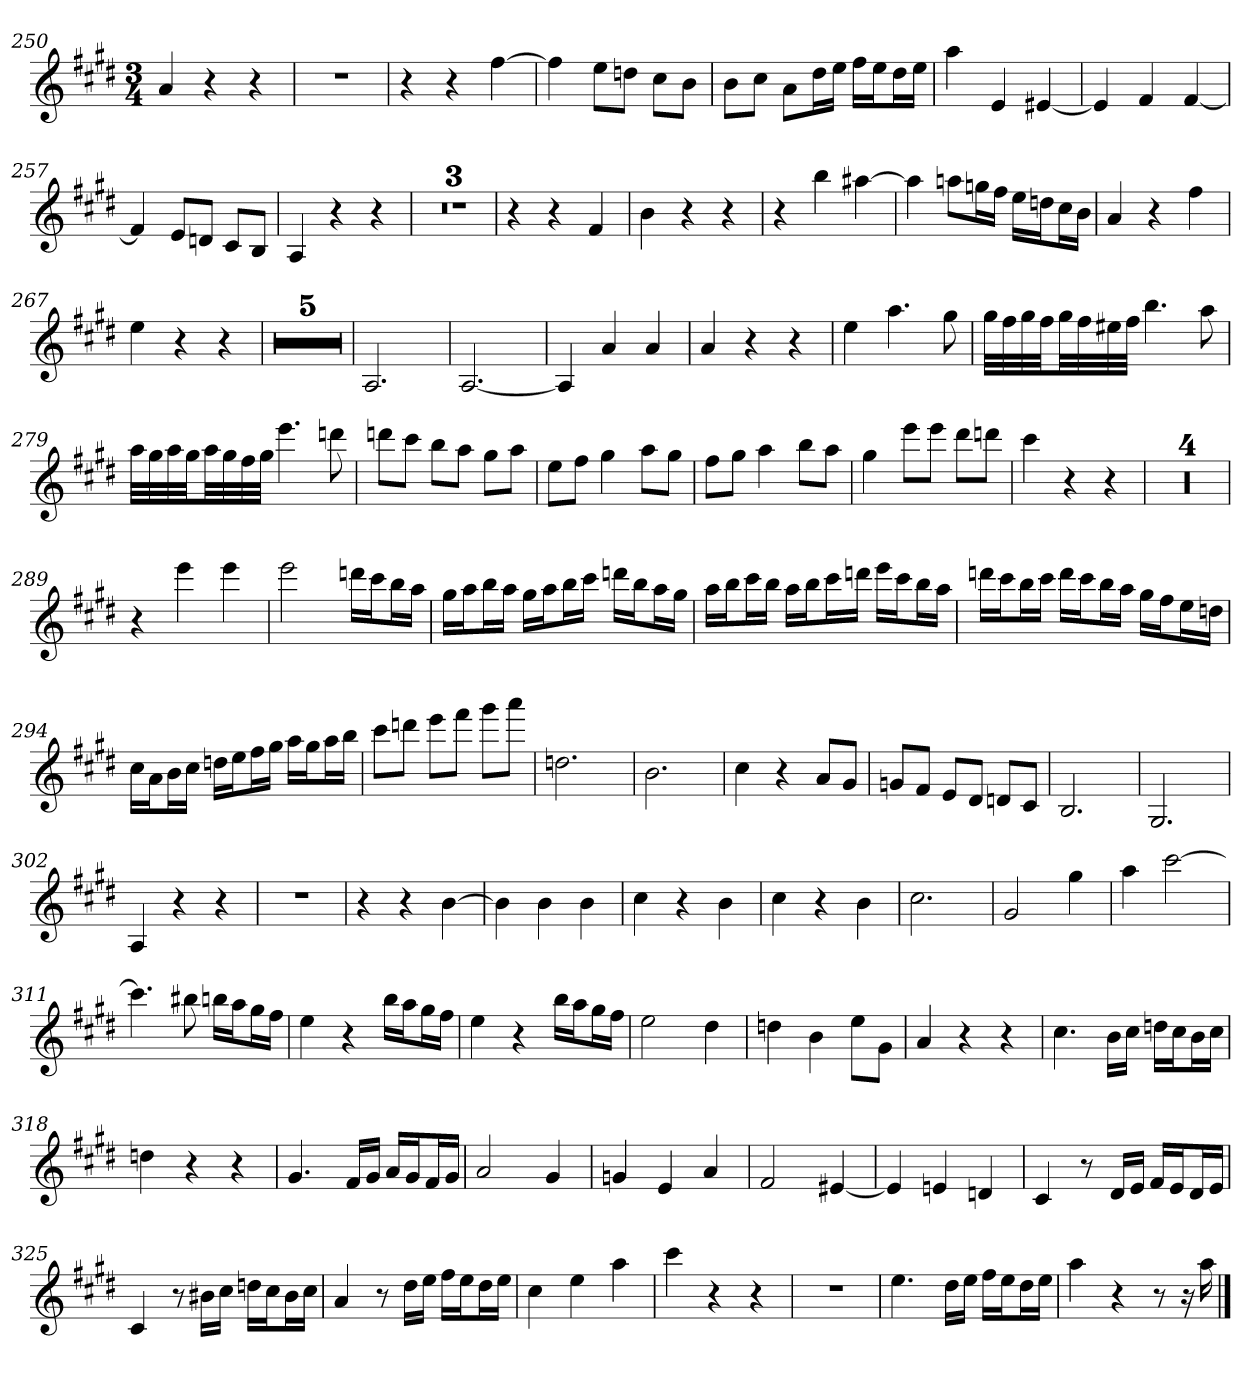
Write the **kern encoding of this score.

**kern
*part1
*staff1
*clefG2
*k[f#c#g#d#]
*E:
*M3/4
=250
4a
4r
4r
=251
2.r
=252
4r
4r
[4ff#
=253
4ff#]
8ee\L
8ddn\J
8cc#\L
8b\J
=254
8b\L
8cc#\J
8a\L
16dd#\L
16ee\JJ
16ff#\LL
16ee\J
16dd#\L
16ee\JJ
=255
4aa
4e
[4e#X
=256
4e#]
4f#
[4f#
=257
4f#]
8e/L
8dn/J
8c#/L
8B/J
=258
4A
4r
4r
=259
2.r
=260
2.r
=261
2.r
=262
4r
4r
4f#
=263
4b
4r
4r
=264
4r
4bb
[4aa#X
=265
4aa#]
8aan\L
16ggn\L
16ff#\JJ
16ee\LL
16ddn\J
16cc#\L
16b\JJ
=266
4a
4r
4ff#
=267
4ee
4r
4r
=268
2.r
=269
2.r
=270
2.r
=271
2.r
=272
2.r
=273
2.A
=274
[2.A
=275
4A]
4a
4a
=276
4a
4r
4r
=277
4ee
4.aa
8gg#
=278
32gg#\LLL
32ff#\
32gg#\
32ff#\JJ
32gg#\LL
32ff#\
32ee#X\
32ff#\JJJ
4.bb
8aa
=279
32aa\LLL
32gg#\
32aa\
32gg#\JJ
32aa\LL
32gg#\
32ff#\
32gg#\JJJ
4.eee
8dddn
=280
8dddn\L
8ccc#\J
8bb\L
8aa\J
8gg#\L
8aa\J
=281
8ee\L
8ff#\J
4gg#
8aa\L
8gg#\J
=282
8ff#\L
8gg#\J
4aa
8bb\L
8aa\J
=283
4gg#
8eee\L
8eee\J
8ddd#\L
8dddn\J
=284
4ccc#
4r
4r
=285
2.r
=286
2.r
=287
2.r
=288
2.r
=289
4r
4eee
4eee
=290
2eee
16dddn\LL
16ccc#\J
16bb\L
16aa\JJ
=291
16gg#\LL
16aa\J
16bb\L
16aa\JJ
16gg#\LL
16aa\J
16bb\L
16ccc#\JJ
16dddn\LL
16bb\J
16aa\L
16gg#\JJ
=292
16aa\LL
16bb\J
16ccc#\L
16bb\JJ
16aa\LL
16bb\J
16ccc#\L
16dddn\JJ
16eee\LL
16ccc#\J
16bb\L
16aa\JJ
=293
16dddn\LL
16ccc#\J
16bb\L
16ccc#\JJ
16ddd\LL
16ccc#\J
16bb\L
16aa\JJ
16gg#\LL
16ff#\J
16ee\L
16ddn\JJ
=294
16cc#\LL
16a\J
16b\L
16cc#\JJ
16ddn\LL
16ee\J
16ff#\L
16gg#\JJ
16aa\LL
16gg#\J
16aa\L
16bb\JJ
=295
8ccc#\L
8dddn\J
8eee\L
8fff#\J
8ggg#\L
8aaa\J
=296
2.ddn
=297
2.b
=298
4cc#
4r
8a/L
8g#/J
=299
8gn/L
8f#/J
8e/L
8d#/J
8dn/L
8c#/J
=300
2.B
=301
2.G#
=302
4A
4r
4r
=303
2.r
=304
4r
4r
[4b
=305
4b]
4b
4b
=306
4cc#
4r
4b
=307
4cc#
4r
4b
=308
2.cc#
=309
2g#
4gg#
=310
4aa
[2ccc#
=311
4.ccc#]
8bb#X
16bbn\LL
16aa\J
16gg#\L
16ff#\JJ
=312
4ee
4r
16bb\LL
16aa\J
16gg#\L
16ff#\JJ
=313
4ee
4r
16bb\LL
16aa\J
16gg#\L
16ff#\JJ
=314
2ee
4dd#
=315
4ddn
4b
8ee\L
8g#\J
=316
4a
4r
4r
=317
4.cc#
16b\LL
16cc#\JJ
16ddn\LL
16cc#\J
16b\L
16cc#\JJ
=318
4ddn
4r
4r
=319
4.g#
16f#/LL
16g#/JJ
16a/LL
16g#/J
16f#/L
16g#/JJ
=320
2a
4g#
=321
4gn
4e
4a
=322
2f#
[4e#X
=323
4e#]
4en
4dn
=324
4c#
8r
16d#/LL
16e/JJ
16f#/LL
16e/J
16d#/L
16e/JJ
=325
4c#
8r
16b#X\LL
16cc#\JJ
16ddn\LL
16cc#\J
16b#\L
16cc#\JJ
=326
4a
8r
16dd#\LL
16ee\JJ
16ff#\LL
16ee\J
16dd#\L
16ee\JJ
=327
4cc#
4ee
4aa
=328
4ccc#
4r
4r
=329
2.r
=330
4.ee
16dd#\LL
16ee\JJ
16ff#\LL
16ee\J
16dd#\L
16ee\JJ
=331
4aa
4r
8r
16r
16aa
==
*-
